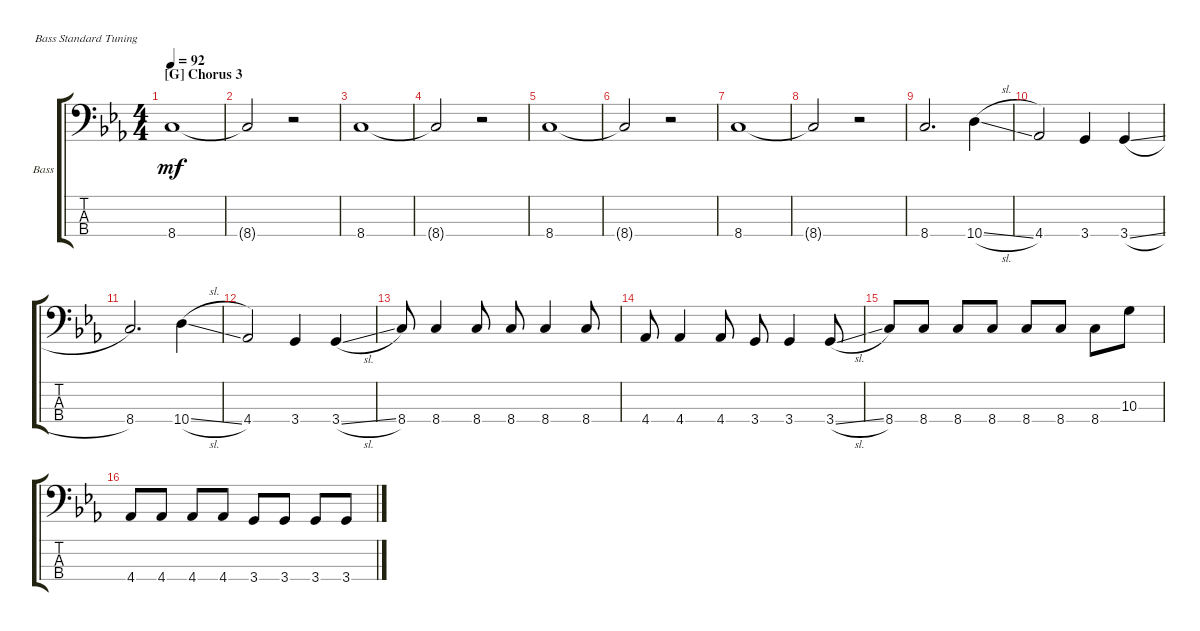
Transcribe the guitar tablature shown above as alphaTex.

\defaultSystemsLayout 4
\bracketExtendMode groupsimilarinstruments
\firstSystemTrackNameOrientation horizontal
\otherSystemsTrackNameOrientation horizontal
\track ("Bass" "Bass") {instrument electricbassfinger}
\staff {score tabs}
\tuning (G2 D2 A1 E1)
\ts (4 4)
\section ("G" "Chorus 3")
\tempo 92
\clef f4
\ks cminor
8.4.1{dy mf} |
8.4{t}.2 r.2 |
8.4.1 |
8.4{t}.2 r.2 |
8.4.1 |
8.4{t}.2 r.2 |
8.4.1 |
8.4{t}.2 r.2 |
8.4.2{d} 10.4{sl}.4 |
4.4.2 3.4.4 3.4{sl}.4 |
8.4.2{d} 10.4{sl}.4 |
4.4.2 3.4.4 3.4{sl}.4 |
8.4.8 8.4.4 8.4.8 8.4.8 8.4.4 8.4.8 |
4.4.8 4.4.4 4.4.8 3.4.8 3.4.4 3.4{sl}.8 |
8.4.8 8.4.8 8.4.8 8.4.8 8.4.8 8.4.8 8.4.8 10.3.8 |
4.4.8 4.4.8 4.4.8 4.4.8 3.4.8 3.4.8 3.4.8 3.4{sl}.8
